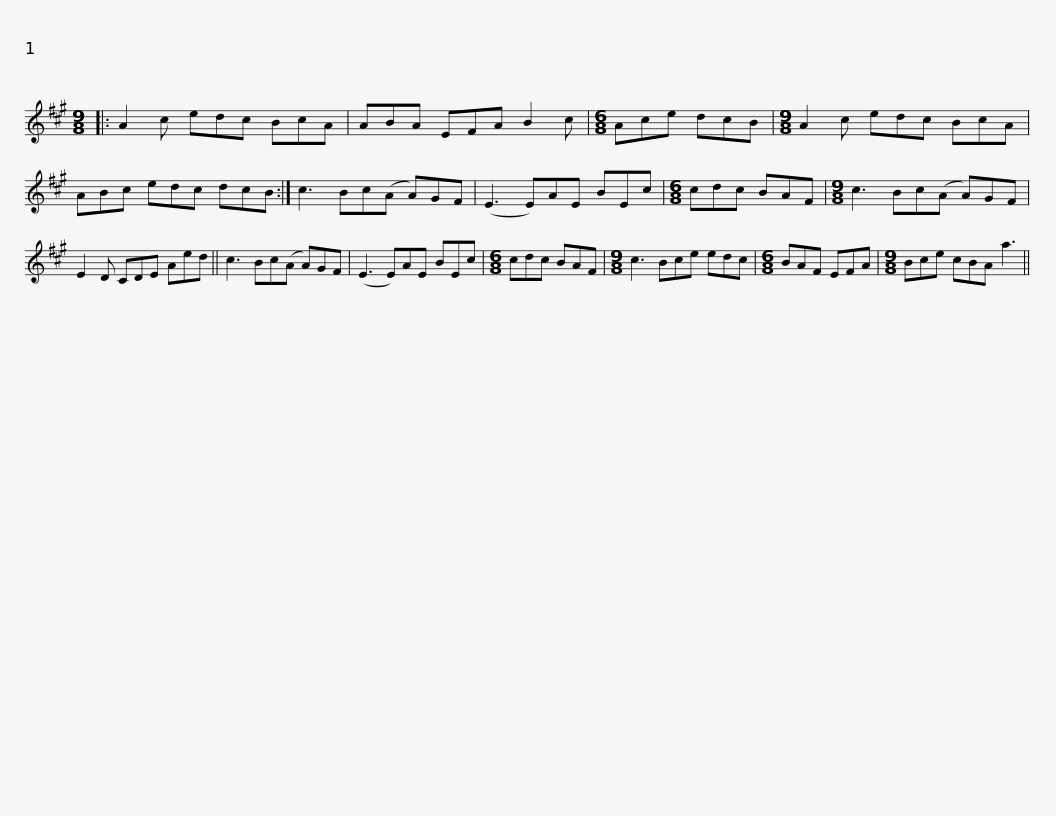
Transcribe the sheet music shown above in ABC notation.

X:1
L:1/8
M:9/8
I:linebreak $
K:A
V:1 treble
V:1
|: A2 c edc BcA | ABA EFA B2 c |[M:6/8] Ace dcB |[M:9/8] A2 c edc BcA | ABc edc dcB :|$ %5
 c3 Bc(A A)GF | (E3 E)AE BEc |[M:6/8] cdc BAF |[M:9/8] c3 Bc(A A)GF | E2 D CDE Aed ||$ %10
 c3 Bc(A A)GF | (E3 E)AE BEc |[M:6/8] cdc BAF |[M:9/8] c3 Bce edc |[M:6/8] BAF EFA |$ %15
[M:9/8] Bce cBA a3 || %16
